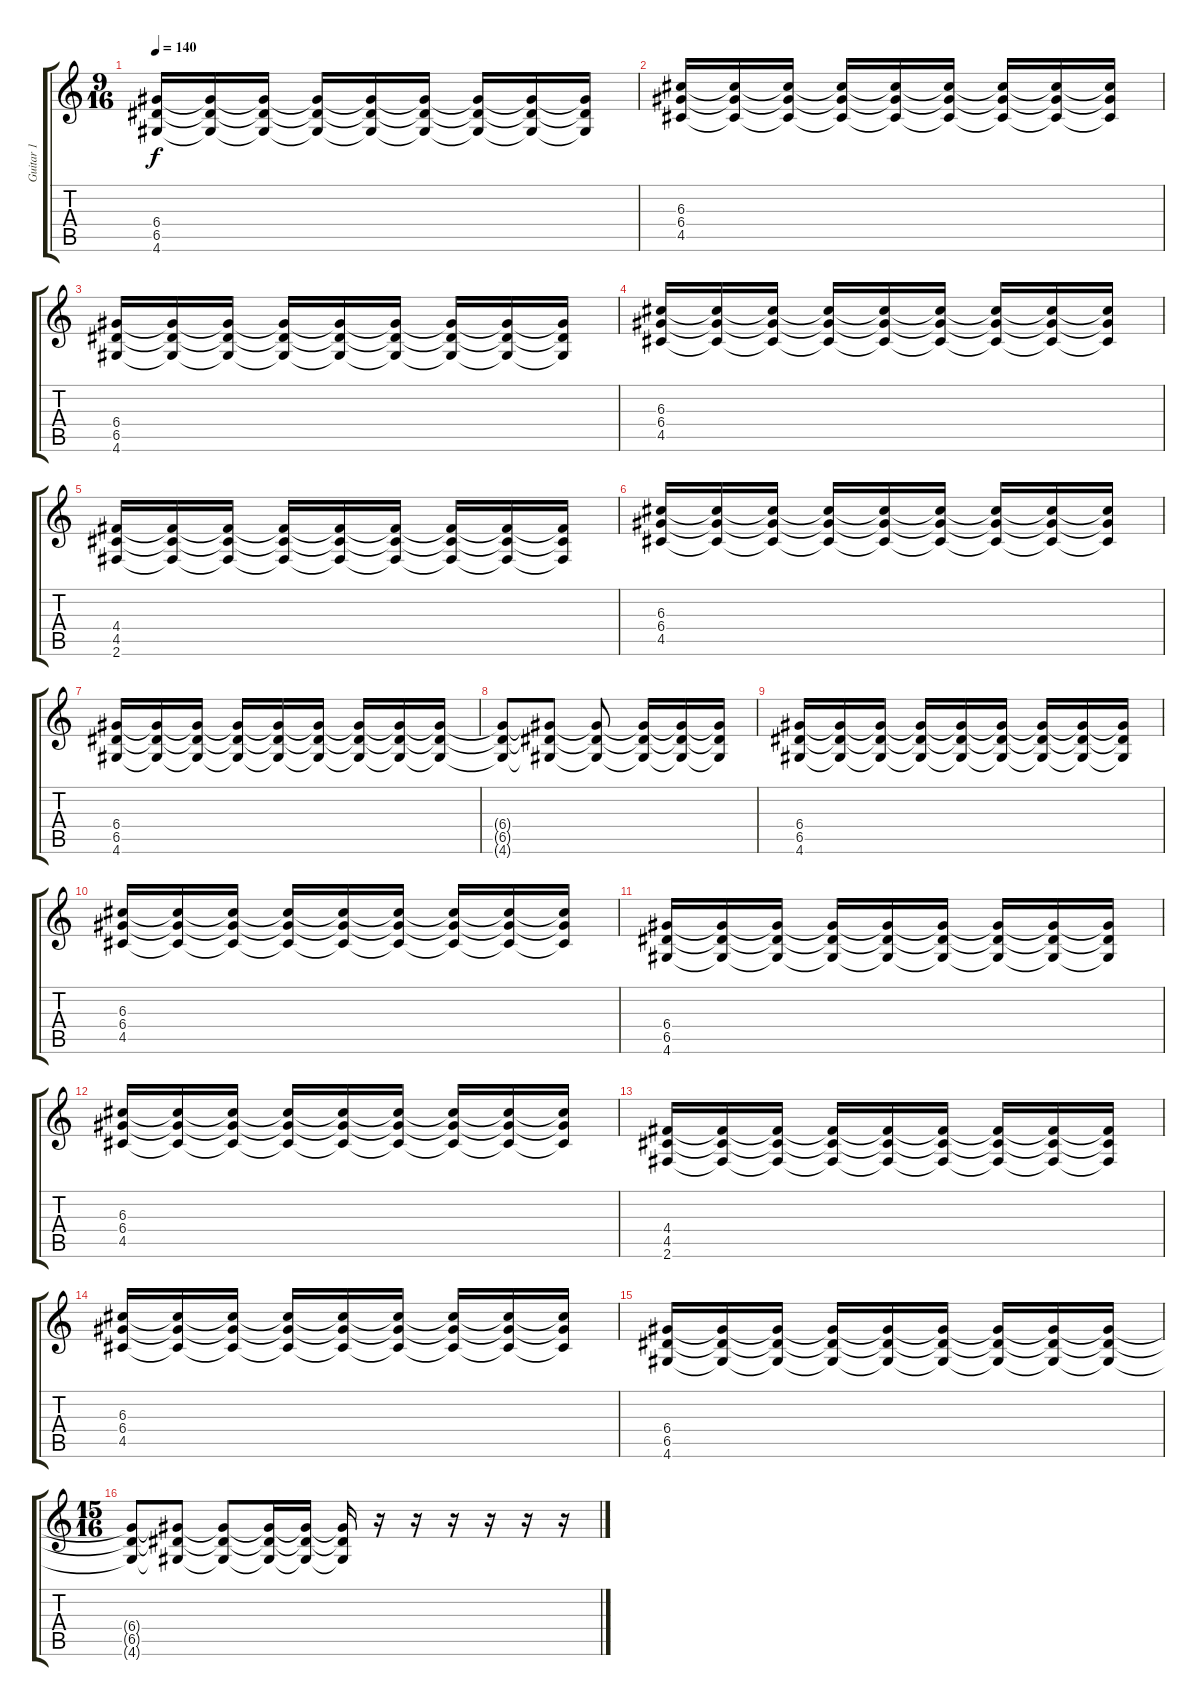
\track ("Guitar 1" "Guitar 1") {instrument distortionguitar}
\staff {score tabs}
\tuning (E4 B3 G3 D3 A2 E2) {hide}
\ts (9 16)
\tempo 140
\clef g2
\ks c
(6.4 6.5 4.6).16{dy f} (6.4{t} 6.5{t} 4.6{t}).16 (6.4{t} 6.5{t} 4.6{t}).16 (6.4{t} 6.5{t} 4.6{t}).16 (6.4{t} 6.5{t} 4.6{t}).16 (6.4{t} 6.5{t} 4.6{t}).16 (6.4{t} 6.5{t} 4.6{t}).16 (6.4{t} 6.5{t} 4.6{t}).16 (6.4{t} 6.5{t} 4.6{t}).16 |
(6.3 6.4 4.5).16 (6.3{t} 6.4{t} 4.5{t}).16 (6.3{t} 6.4{t} 4.5{t}).16 (6.3{t} 6.4{t} 4.5{t}).16 (6.3{t} 6.4{t} 4.5{t}).16 (6.3{t} 6.4{t} 4.5{t}).16 (6.3{t} 6.4{t} 4.5{t}).16 (6.3{t} 6.4{t} 4.5{t}).16 (6.3{t} 6.4{t} 4.5{t}).16 |
(6.4 6.5 4.6).16 (6.4{t} 6.5{t} 4.6{t}).16 (6.4{t} 6.5{t} 4.6{t}).16 (6.4{t} 6.5{t} 4.6{t}).16 (6.4{t} 6.5{t} 4.6{t}).16 (6.4{t} 6.5{t} 4.6{t}).16 (6.4{t} 6.5{t} 4.6{t}).16 (6.4{t} 6.5{t} 4.6{t}).16 (6.4{t} 6.5{t} 4.6{t}).16 |
(6.3 6.4 4.5).16 (6.3{t} 6.4{t} 4.5{t}).16 (6.3{t} 6.4{t} 4.5{t}).16 (6.3{t} 6.4{t} 4.5{t}).16 (6.3{t} 6.4{t} 4.5{t}).16 (6.3{t} 6.4{t} 4.5{t}).16 (6.3{t} 6.4{t} 4.5{t}).16 (6.3{t} 6.4{t} 4.5{t}).16 (6.3{t} 6.4{t} 4.5{t}).16 |
(4.4 4.5 2.6).16 (4.4{t} 4.5{t} 2.6{t}).16 (4.4{t} 4.5{t} 2.6{t}).16 (4.4{t} 4.5{t} 2.6{t}).16 (4.4{t} 4.5{t} 2.6{t}).16 (4.4{t} 4.5{t} 2.6{t}).16 (4.4{t} 4.5{t} 2.6{t}).16 (4.4{t} 4.5{t} 2.6{t}).16 (4.4{t} 4.5{t} 2.6{t}).16 |
(6.3 6.4 4.5).16 (6.3{t} 6.4{t} 4.5{t}).16 (6.3{t} 6.4{t} 4.5{t}).16 (6.3{t} 6.4{t} 4.5{t}).16 (6.3{t} 6.4{t} 4.5{t}).16 (6.3{t} 6.4{t} 4.5{t}).16 (6.3{t} 6.4{t} 4.5{t}).16 (6.3{t} 6.4{t} 4.5{t}).16 (6.3{t} 6.4{t} 4.5{t}).16 |
(6.4 6.5 4.6).16 (6.4{t} 6.5{t} 4.6{t}).16 (6.4{t} 6.5{t} 4.6{t}).16 (6.4{t} 6.5{t} 4.6{t}).16 (6.4{t} 6.5{t} 4.6{t}).16 (6.4{t} 6.5{t} 4.6{t}).16 (6.4{t} 6.5{t} 4.6{t}).16 (6.4{t} 6.5{t} 4.6{t}).16 (6.4{t} 6.5{t} 4.6{t}).16 |
(6.4{t} 6.5{t} 4.6{t}).8 (6.4{t} 6.5{t} 4.6{t}).8 (6.4{t} 6.5{t} 4.6{t}).8 (6.4{t} 6.5{t} 4.6{t}).16 (6.4{t} 6.5{t} 4.6{t}).16 (6.4{t} 6.5{t} 4.6{t}).16 |
(6.4 6.5 4.6).16 (6.4{t} 6.5{t} 4.6{t}).16 (6.4{t} 6.5{t} 4.6{t}).16 (6.4{t} 6.5{t} 4.6{t}).16 (6.4{t} 6.5{t} 4.6{t}).16 (6.4{t} 6.5{t} 4.6{t}).16 (6.4{t} 6.5{t} 4.6{t}).16 (6.4{t} 6.5{t} 4.6{t}).16 (6.4{t} 6.5{t} 4.6{t}).16 |
(6.3 6.4 4.5).16 (6.3{t} 6.4{t} 4.5{t}).16 (6.3{t} 6.4{t} 4.5{t}).16 (6.3{t} 6.4{t} 4.5{t}).16 (6.3{t} 6.4{t} 4.5{t}).16 (6.3{t} 6.4{t} 4.5{t}).16 (6.3{t} 6.4{t} 4.5{t}).16 (6.3{t} 6.4{t} 4.5{t}).16 (6.3{t} 6.4{t} 4.5{t}).16 |
(6.4 6.5 4.6).16 (6.4{t} 6.5{t} 4.6{t}).16 (6.4{t} 6.5{t} 4.6{t}).16 (6.4{t} 6.5{t} 4.6{t}).16 (6.4{t} 6.5{t} 4.6{t}).16 (6.4{t} 6.5{t} 4.6{t}).16 (6.4{t} 6.5{t} 4.6{t}).16 (6.4{t} 6.5{t} 4.6{t}).16 (6.4{t} 6.5{t} 4.6{t}).16 |
(6.3 6.4 4.5).16 (6.3{t} 6.4{t} 4.5{t}).16 (6.3{t} 6.4{t} 4.5{t}).16 (6.3{t} 6.4{t} 4.5{t}).16 (6.3{t} 6.4{t} 4.5{t}).16 (6.3{t} 6.4{t} 4.5{t}).16 (6.3{t} 6.4{t} 4.5{t}).16 (6.3{t} 6.4{t} 4.5{t}).16 (6.3{t} 6.4{t} 4.5{t}).16 |
(4.4 4.5 2.6).16 (4.4{t} 4.5{t} 2.6{t}).16 (4.4{t} 4.5{t} 2.6{t}).16 (4.4{t} 4.5{t} 2.6{t}).16 (4.4{t} 4.5{t} 2.6{t}).16 (4.4{t} 4.5{t} 2.6{t}).16 (4.4{t} 4.5{t} 2.6{t}).16 (4.4{t} 4.5{t} 2.6{t}).16 (4.4{t} 4.5{t} 2.6{t}).16 |
(6.3 6.4 4.5).16 (6.3{t} 6.4{t} 4.5{t}).16 (6.3{t} 6.4{t} 4.5{t}).16 (6.3{t} 6.4{t} 4.5{t}).16 (6.3{t} 6.4{t} 4.5{t}).16 (6.3{t} 6.4{t} 4.5{t}).16 (6.3{t} 6.4{t} 4.5{t}).16 (6.3{t} 6.4{t} 4.5{t}).16 (6.3{t} 6.4{t} 4.5{t}).16 |
(6.4 6.5 4.6).16 (6.4{t} 6.5{t} 4.6{t}).16 (6.4{t} 6.5{t} 4.6{t}).16 (6.4{t} 6.5{t} 4.6{t}).16 (6.4{t} 6.5{t} 4.6{t}).16 (6.4{t} 6.5{t} 4.6{t}).16 (6.4{t} 6.5{t} 4.6{t}).16 (6.4{t} 6.5{t} 4.6{t}).16 (6.4{t} 6.5{t} 4.6{t}).16 |
\ts (15 16)
(6.4{t} 6.5{t} 4.6{t}).8 (6.4{t} 6.5{t} 4.6{t}).8 (6.4{t} 6.5{t} 4.6{t}).8 (6.4{t} 6.5{t} 4.6{t}).16 (6.4{t} 6.5{t} 4.6{t}).16 (6.4{t} 6.5{t} 4.6{t}).16 r.16 r.16 r.16 r.16 r.16 r.16
